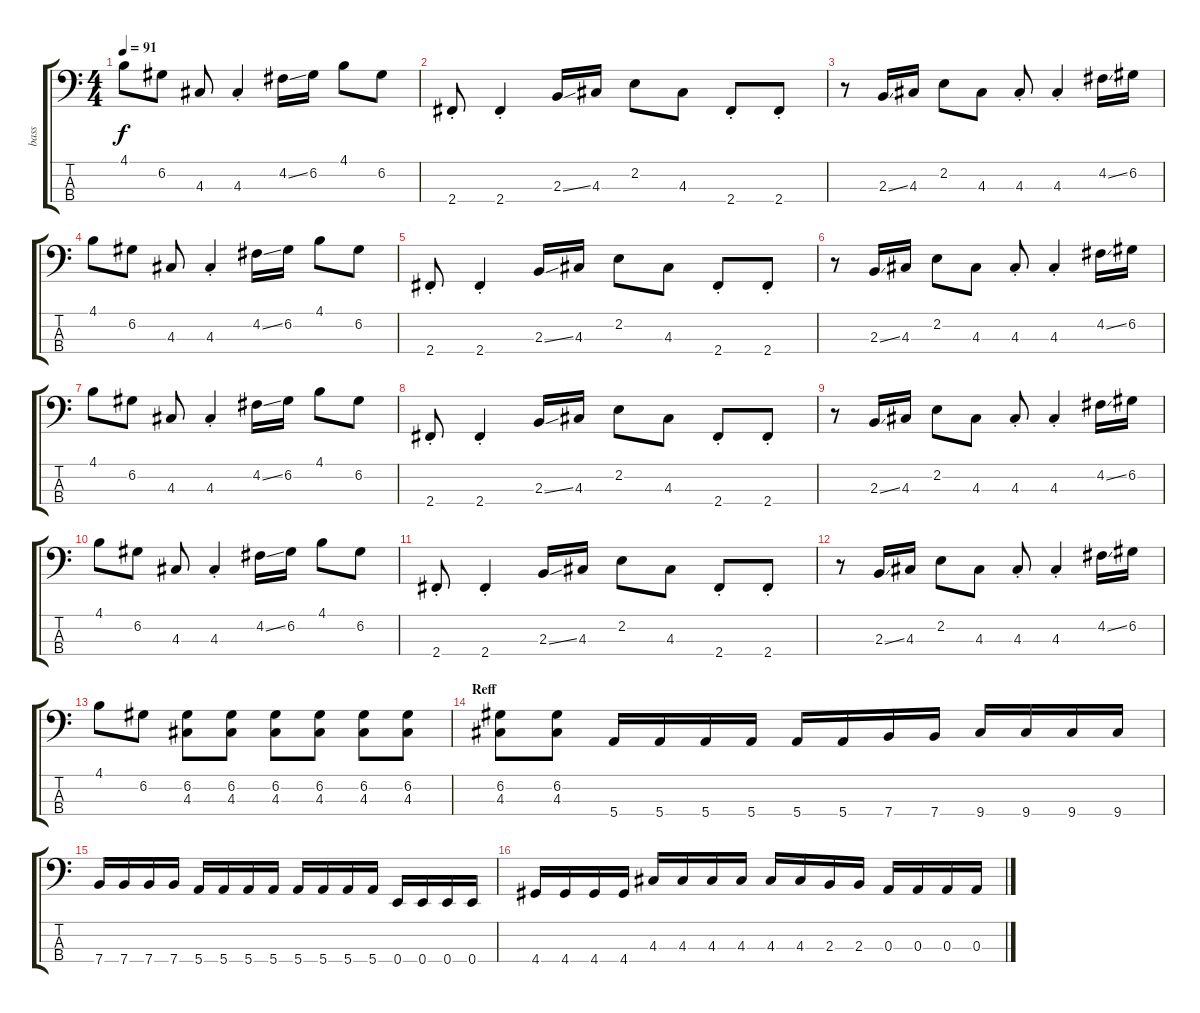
\track ("bass" "bass") {instrument electricbassfinger}
\staff {score tabs}
\tuning (G2 D2 A1 E1) {hide}
\ts (4 4)
\tempo 91
\clef f4
\ks c
4.1.8{dy f} 6.2.8 4.3.8 4.3{st}.4 4.2{ss}.16 6.2.16 4.1.8 6.2.8 |
2.4{st}.8 2.4{st}.4 2.3{ss}.16 4.3.16 2.2.8 4.3.8 2.4{st}.8 2.4{st}.8 |
r.8 2.3{ss}.16 4.3.16 2.2.8 4.3.8 4.3{st}.8 4.3{st}.4 4.2{ss}.16 6.2.16 |
4.1.8 6.2.8 4.3.8 4.3{st}.4 4.2{ss}.16 6.2.16 4.1.8 6.2.8 |
2.4{st}.8 2.4{st}.4 2.3{ss}.16 4.3.16 2.2.8 4.3.8 2.4{st}.8 2.4{st}.8 |
r.8 2.3{ss}.16 4.3.16 2.2.8 4.3.8 4.3{st}.8 4.3{st}.4 4.2{ss}.16 6.2.16 |
4.1.8 6.2.8 4.3.8 4.3{st}.4 4.2{ss}.16 6.2.16 4.1.8 6.2.8 |
2.4{st}.8 2.4{st}.4 2.3{ss}.16 4.3.16 2.2.8 4.3.8 2.4{st}.8 2.4{st}.8 |
r.8 2.3{ss}.16 4.3.16 2.2.8 4.3.8 4.3{st}.8 4.3{st}.4 4.2{ss}.16 6.2.16 |
4.1.8 6.2.8 4.3.8 4.3{st}.4 4.2{ss}.16 6.2.16 4.1.8 6.2.8 |
2.4{st}.8 2.4{st}.4 2.3{ss}.16 4.3.16 2.2.8 4.3.8 2.4{st}.8 2.4{st}.8 |
r.8 2.3{ss}.16 4.3.16 2.2.8 4.3.8 4.3{st}.8 4.3{st}.4 4.2{ss}.16 6.2.16 |
4.1.8 6.2.8 (6.2 4.3).8 (6.2 4.3).8 (6.2 4.3).8 (6.2 4.3).8 (6.2 4.3).8 (6.2 4.3).8 |
\section ("" "Reff")
(6.2 4.3).8 (6.2 4.3).8 5.4.16 5.4.16 5.4.16 5.4.16 5.4.16 5.4.16 7.4.16 7.4.16 9.4.16 9.4.16 9.4.16 9.4.16 |
7.4.16 7.4.16 7.4.16 7.4.16 5.4.16 5.4.16 5.4.16 5.4.16 5.4.16 5.4.16 5.4.16 5.4.16 0.4.16 0.4.16 0.4.16 0.4.16 |
4.4.16 4.4.16 4.4.16 4.4.16 4.3.16 4.3.16 4.3.16 4.3.16 4.3.16 4.3.16 2.3.16 2.3.16 0.3.16 0.3.16 0.3.16 0.3.16
